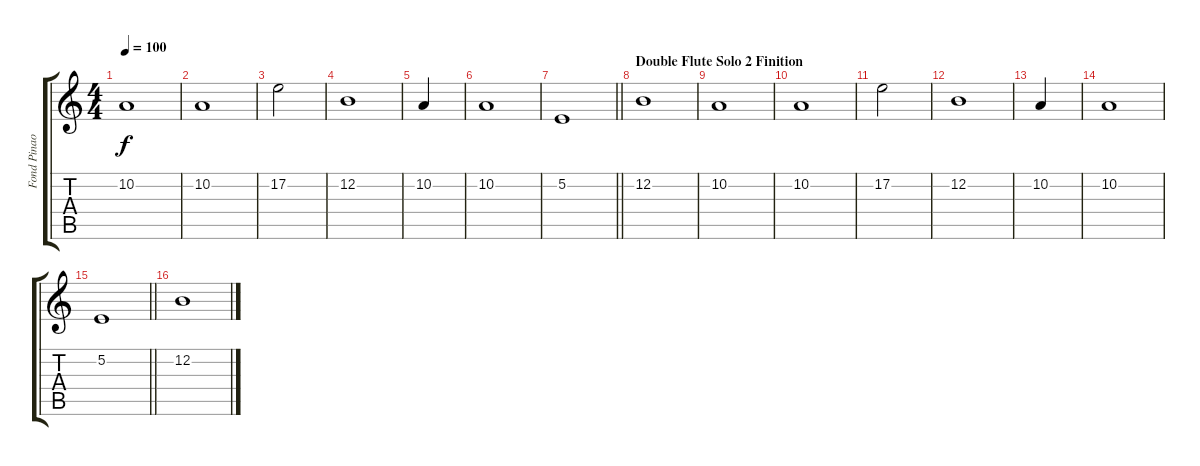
\track ("Fond Pinao" "Fond Pinao") {instrument stringensemble2}
\staff {score tabs}
\tuning (E4 B3 G3 D3 A2 E2) {hide}
\ts (4 4)
\tempo 100
\clef g2
\ks c
10.2.1{dy f} |
10.2.1 |
17.2.2 |
12.2.1 |
10.2.4 |
10.2.1 |
\barLineRight lightlight
5.2.1 |
\section ("" "Double Flute Solo 2 Finition ")
12.2.1 |
10.2.1 |
10.2.1 |
17.2.2 |
12.2.1 |
10.2.4 |
10.2.1 |
\barLineRight lightlight
5.2.1 |
12.2.1
